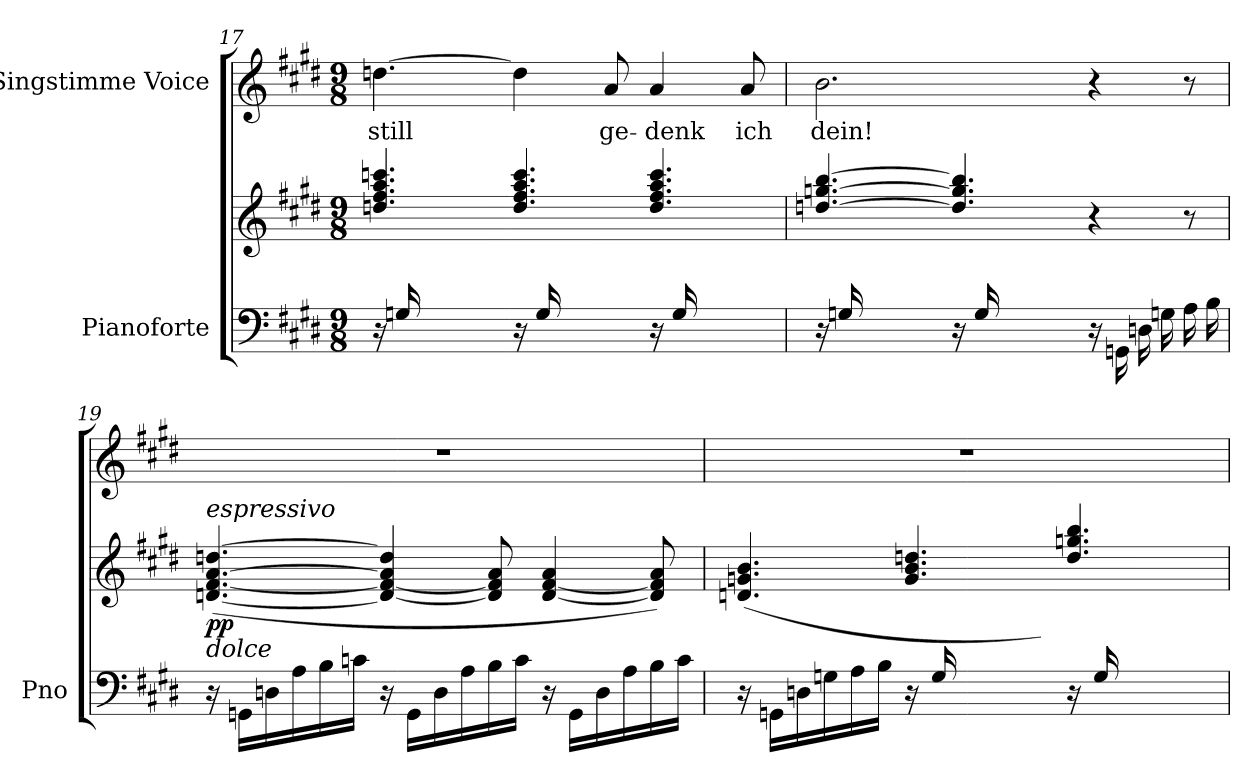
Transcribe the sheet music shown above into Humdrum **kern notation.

**kern	**kern	**dynam	**kern	**text
*part2	*part2	*part2	*part1	*part1
*staff3	*staff2	*staff2/3	*staff1	*staff1
*I"Pianoforte	*	*	*I"Singstimme Voice	*
*I'Pno	*	*	*	*
*clefF4	*clefG2	*	*clefG2	*
*k[f#c#g#d#]	*k[f#c#g#d#]	*	*k[f#c#g#d#]	*
*M9/8	*M9/8	*	*M9/8	*
=17	=17	=17	=17	=17
*	*^	*	*	*
16r	4.ddn/ 4.ff#/ 4.aa/ 4.cccn/	8ryy	.	[4.ddn\	still
(16Gn/LL	.	.	.	.	.
4ryy	.	16dn\	.	.	.
.	.	16a\	.	.	.
.	.	16b\	.	.	.
.	.	16ccn\JJ)	.	.	.
16r	4.dd/ 4.ff#/ 4.aa/ 4.ccc/	8ryy	.	4dd\]	.
(16G/LL	.	.	.	.	.
4ryy	.	16d\	.	.	.
.	.	16a\	.	.	.
.	.	16b\	.	8a/	ge-
.	.	16cc\JJ)	.	.	.
16r	4.dd/ 4.ff#/ 4.aa/ 4.ccc/	8ryy	.	4a/	-denk
(16G/LL	.	.	.	.	.
4ryy	.	16d\	.	.	.
.	.	16a\	.	.	.
.	.	16b\	.	8a/	ich
.	.	16cc\JJ)	.	.	.
=18	=18	=18	=18	=18	=18
16r	[>4.ddn/ [4.ggn/ [4.bb/	8ryy	.	2.b\	dein!
(16Gn/LL	.	.	.	.	.
4ryy	.	16dn\	.	.	.
.	.	16gn\	.	.	.
.	.	16a\	.	.	.
.	.	16b\JJ)	.	.	.
16r	4.dd/] 4.gg/] 4.bb/]	8ryy	.	.	.
(16G/LL	.	.	.	.	.
4ryy	.	16d\	.	.	.
.	.	16g\	.	.	.
.	.	16a\	.	.	.
.	.	16b\JJ)	.	.	.
16r	4r	4.ryy	.	4r	.
16GGn\LL	.	.	.	.	.
16Dn\	.	.	.	.	.
16Gn\	.	.	.	.	.
16A\	8r	.	.	8r	.
16B\JJ	.	.	.	.	.
*	*v	*v	*	*	*
=19	=19	=19	=19	=19
!	!LO:TX:a:i:t=espressivo	!	!	!
!	!LO:TX:b:i:t=dolce	!	!	!
!	!	!LO:DY:b	!	!
16r	(>[4.dn/ [4.f#/ [>4.a/ [4.ddn/	pp	8%9r	.
16GGn\LL	.	.	.	.
16Dn\	.	.	.	.
16A\	.	.	.	.
16B\	.	.	.	.
16cn\JJ	.	.	.	.
16r	4d/_ 4f#/_ 4a/] 4dd/]	.	.	.
16GG\LL	.	.	.	.
16D\	.	.	.	.
16A\	.	.	.	.
16B\	8d/] 8f#/] 8a/	.	.	.
16c\JJ	.	.	.	.
16r	[4d/ [4f#/ 4a/	.	.	.
16GG\LL	.	.	.	.
16D\	.	.	.	.
16A\	.	.	.	.
16B\	8d/] 8f#/] 8a/)	.	.	.
16c\JJ	.	.	.	.
=20	=20	=20	=20	=20
*	*^	*	*	*
16r	(>4.dn/ 4.gn/ 4.b/	2ryy	.	8%9r	.
16GGn\LL	.	.	.	.	.
16Dn\	.	.	.	.	.
16Gn\	.	.	.	.	.
16A\	.	.	.	.	.
16B\JJ	.	.	.	.	.
16r	4.g/ 4.b/ 4.ddn/	.	.	.	.
(16G/LL	.	.	.	.	.
4ryy	.	16d\	.	.	.
.	.	16g\	.	.	.
.	.	16a\	.	.	.
.	.	16b\JJ)	.	.	.
16r	4.dd/ 4.ggn/ 4.bb/)	8ryy	.	.	.
(16G/LL	.	.	.	.	.
4ryy	.	16dn\	.	.	.
.	.	16gn\	.	.	.
.	.	16a\	.	.	.
.	.	16b\JJ)	.	.	.
*	*v	*v	*	*	*
=	=	=	=	=
*-	*-	*-	*-	*-
